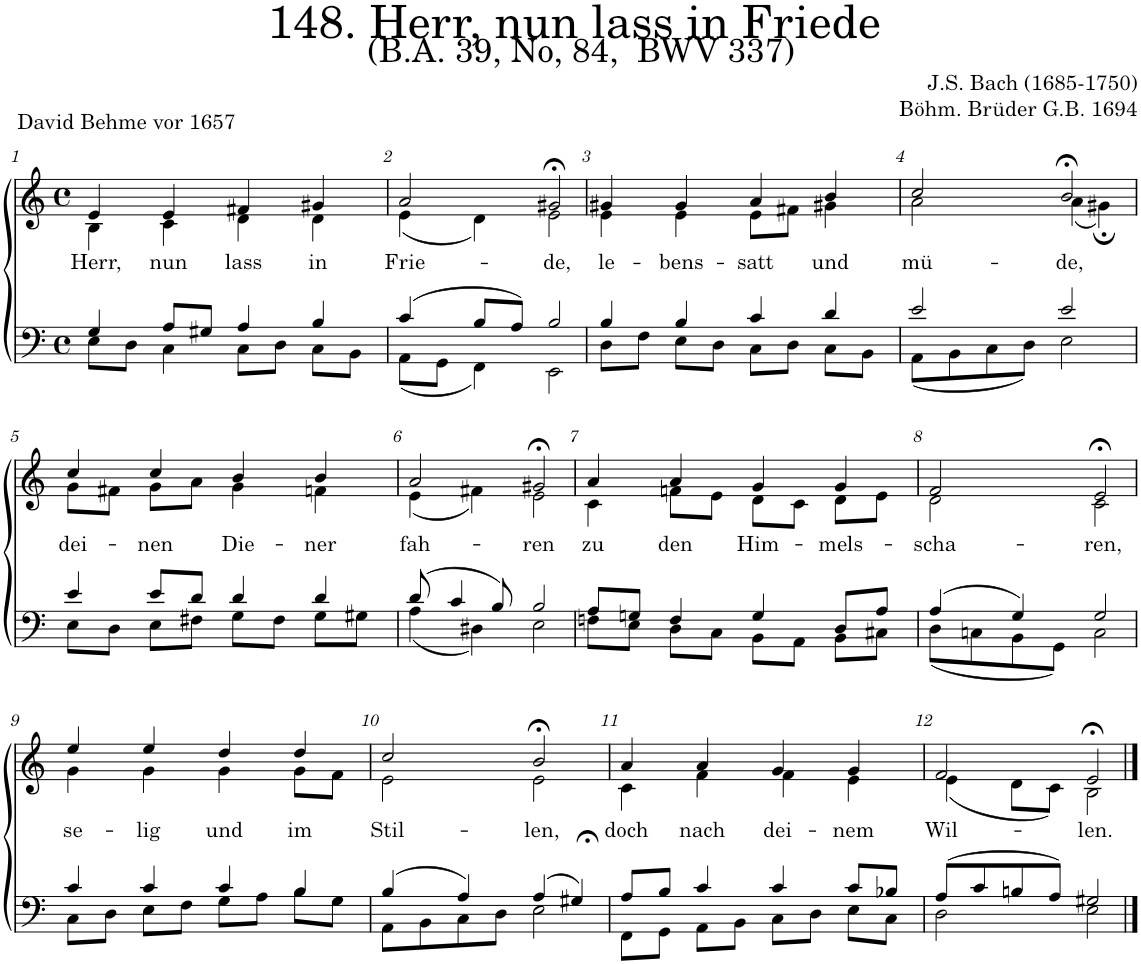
**kern	**kern	**text
*part2	*part1	*part1
*staff2	*staff1	*staff1
*I"Tenor/Bass	*I"Soprano/Alto	*
*clefF4	*clefG2	*
*k[]	*k[]	*
*M4/4	*M4/4	*
*met(c)	*met(c)	*
=1	=1	=1
*^	*	*
!	!	!	!LO:LY:b
*	*	*^	*
4G/	8E\L	4e;</	4B\	Herr,
.	8D\J	.	.	.
!	!	!	!	!LO:LY:b
8A/L	4C\	4e/	4c\	nun
8G#X/J	.	.	.	.
!	!	!	!	!LO:LY:b
4A/	8C\L	4f#X/	4d\	lass
.	8D\J	.	.	.
!	!	!	!	!LO:LY:b
4B/	8C\L	4g#X/	4d\	in
.	8BB\J	.	.	.
=2	=2	=2	=2	=2
!	!	!	!	!LO:LY:b
(4c/	(8AA\L	2a/	(4e\	Frie-
.	8GG\J	.	.	.
8B/L	4FF\)	.	4d\)	.
8A/J)	.	.	.	.
!	!	!	!	!LO:LY:b
2B/	2EE\	2g#X;<,/	2e\	-de,
=3	=3	=3	=3	=3
!	!	!	!	!LO:LY:b
4B/	8D\L	4g#X;</	4e\	le-
.	8F\J	.	.	.
!	!	!	!	!LO:LY:b
4B/	8E\L	4g#/	4e\	-bens-
.	8D\J	.	.	.
!	!	!	!	!LO:LY:b
4c/	8C\L	4a;</	8e\L	-satt
.	8D\J	.	8f#X\J	.
!	!	!	!	!LO:LY:b
4d/	8C\L	4b/	4g#X\	und
.	8BB\J	.	.	.
=4	=4	=4	=4	=4
!	!	!	!	!LO:LY:b
2e/	(8AA\L	2cc;</	2a\	mü-
.	8BB\	.	.	.
.	8C\	.	.	.
.	8D\J)	.	.	.
!	!	!	!	!LO:LY:b
2e/	2E\	2b;<,/	(4a\	-de,
.	.	.	4g#X;\)	.
!!LO:LB:g=z	!!
=5	=5	=5	=5	=5
!	!	!	!	!LO:LY:b
4e/	8E\L	4cc;</	8g\L	dei-
.	8D\J	.	8f#X\J	.
!	!	!	!	!LO:LY:b
8e/L	8E\L	4cc/	8g\L	-nen
8d/J	8F#X\J	.	8a\J	.
!	!	!	!	!LO:LY:b
4d/	8G\L	4b;</	4g\	Die-
.	8F#\J	.	.	.
!	!	!	!	!LO:LY:b
4d/	8G\L	4b/	4fn\	-ner
.	8G#X\J	.	.	.
=6	=6	=6	=6	=6
!	!	!	!	!LO:LY:b
(8d/	(4A\	2a;</	(4e\	fah-
4c/	.	.	.	.
.	4D#X\)	.	4f#X\)	.
8B;</)	.	.	.	.
!	!	!	!	!LO:LY:b
2B/	2E\	2g#X;<,/	2e\	-ren
=7	=7	=7	=7	=7
!	!	!	!	!LO:LY:b
8A/L	8Fn\L	4a;</	4c\	zu
8Gn/J	8E\J	.	.	.
!	!	!	!	!LO:LY:b
4F/	8D\L	4a/	8fn\L	den
.	8C\J	.	8e\J	.
!	!	!	!	!LO:LY:b
4G/	8BB\L	4g/	8d\L	Him-
.	8AA\J	.	8c\J	.
!	!	!	!	!LO:LY:b
8D/L	8BB\L	4g/	8d\L	-mels-
8A/J	8C#X\J	.	8e\J	.
=8	=8	=8	=8	=8
!	!	!	!	!LO:LY:b
(4A/	(8D\L	2f/	2d\	-scha-
.	8Cn\	.	.	.
4G/)	8BB\	.	.	.
.	8GG\J)	.	.	.
!	!	!	!	!LO:LY:b
2G/	2C\	2e;<,/	2c\	-ren,
!!LO:LB:g=z	!!
=9	=9	=9	=9	=9
!	!	!	!	!LO:LY:b
4c/	8C\L	4ee;</	4g\	se-
.	8D\J	.	.	.
!	!	!	!	!LO:LY:b
4c/	8E\L	4ee/	4g\	-lig
.	8F\J	.	.	.
!	!	!	!	!LO:LY:b
4c/	8G\L	4dd/	4g\	und
.	8A\J	.	.	.
!	!	!	!	!LO:LY:b
4B/	8B\L	4dd/	8g\L	im
.	8G\J	.	8f\J	.
=10	=10	=10	=10	=10
!	!	!	!	!LO:LY:b
(4B/	8AA\L	2cc;</	2e\	Stil-
.	8BB\	.	.	.
4A/)	8C\	.	.	.
.	8D\J	.	.	.
!	!	!	!	!LO:LY:b
(4A/	2E\	2b;<,/	2e\	-len,
4G#X;</)	.	.	.	.
=11	=11	=11	=11	=11
!	!	!	!	!LO:LY:b
8A/L	8FF\L	4a;</	4c\	doch
8B/J	8GG\J	.	.	.
!	!	!	!	!LO:LY:b
4c/	8AA\L	4a/	4f\	nach
.	8BB\J	.	.	.
!	!	!	!	!LO:LY:b
4c/	8C\L	4g/	4f\	dei-
.	8D\J	.	.	.
!	!	!	!	!LO:LY:b
8c/L	8E\L	4g/	4e\	-nem
8B-X/J	8C\J	.	.	.
=12	=12	=12	=12	=12
!	!	!	!	!LO:LY:b
(8A/L	2D\	2f/	(4e;\	Wil-
8c/	.	.	.	.
8Bn/	.	.	8d\L	.
8A/J)	.	.	8c\J)	.
!	!	!	!	!LO:LY:b
2G#X/	2E\	2e;</	2B\	-len.
*v	*v	*	*	*
*	*v	*v	*
==	==	==
*-	*-	*-
